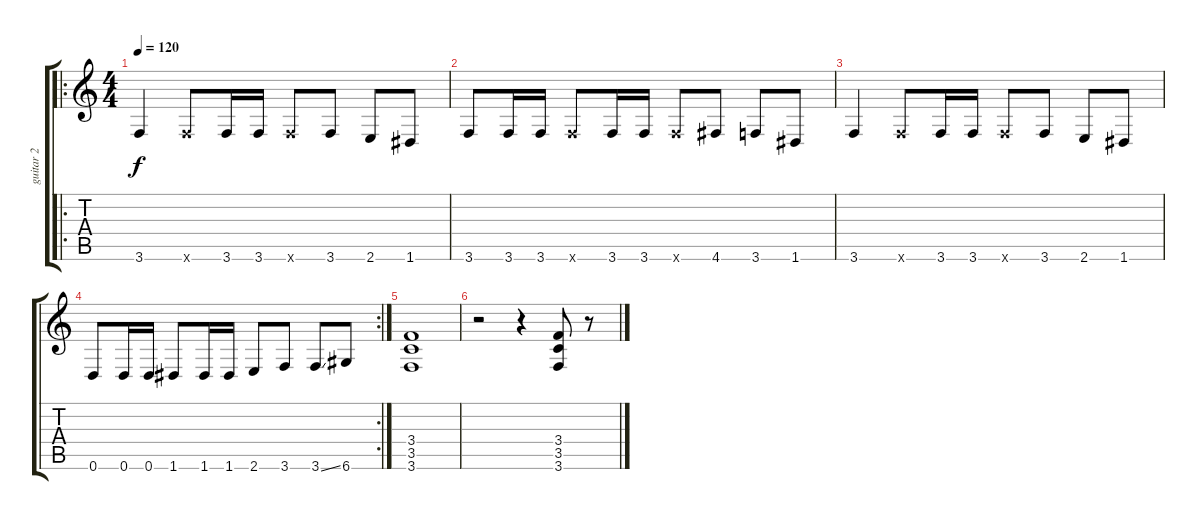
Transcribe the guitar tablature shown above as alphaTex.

\track ("guitar 2" "guitar 2") {instrument overdrivenguitar}
\staff {score tabs}
\tuning (E4 B3 G3 D3 A2 D2) {hide}
\ro
\ts (4 4)
\tempo 120
\clef g2
\ks c
3.6.4{dy f} 3.6{x}.8 3.6.16 3.6.16 3.6{x}.8 3.6.8 2.6.8 1.6.8 |
3.6.8 3.6.16 3.6.16 3.6{x}.8 3.6.16 3.6.16 3.6{x}.8 4.6.8 3.6.8 1.6.8 |
3.6.4 3.6{x}.8 3.6.16 3.6.16 3.6{x}.8 3.6.8 2.6.8 1.6.8 |
\rc 2
0.6.8 0.6.16 0.6.16 1.6.8 1.6.16 1.6.16 2.6.8 3.6.8 3.6{ss}.8 6.6.8 |
(3.4 3.5 3.6).1 |
r.2 r.4 (3.4 3.5 3.6).8 r.8
